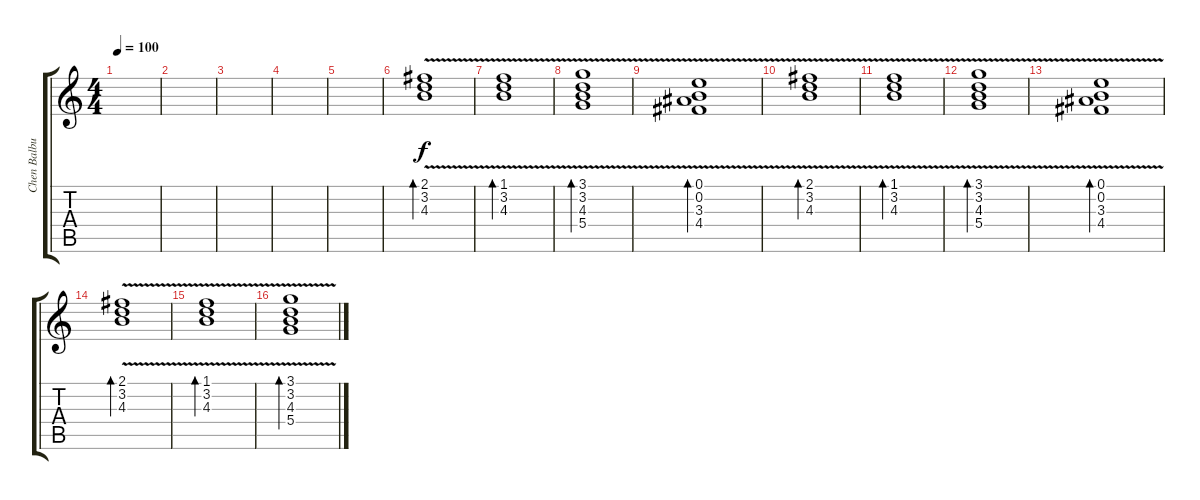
\track ("Chen Balbus" "Chen Balbu") {instrument distortionguitar}
\staff {score tabs}
\tuning (E4 B3 G3 D3 A2 E2) {hide}
\ts (4 4)
\tempo 100
\clef g2
\ks c
|
|
|
|
|
(2.1{v} 3.2{v} 4.3{v}).1{bd 240 instrument electricguitarclean} |
(1.1{v} 3.2{v} 4.3{v}).1{bd 240} |
(3.1{v} 3.2{v} 4.3{v} 5.4{v}).1{bd 240} |
(0.1{v} 0.2{v} 3.3{v} 4.4{v}).1{bd 240} |
(2.1{v} 3.2{v} 4.3{v}).1{bd 240} |
(1.1{v} 3.2{v} 4.3{v}).1{bd 240} |
(3.1{v} 3.2{v} 4.3{v} 5.4{v}).1{bd 240} |
(0.1{v} 0.2{v} 3.3{v} 4.4{v}).1{bd 240} |
(2.1{v} 3.2{v} 4.3{v}).1{bd 240} |
(1.1{v} 3.2{v} 4.3{v}).1{bd 240} |
(3.1{v} 3.2{v} 4.3{v} 5.4{v}).1{bd 240}
